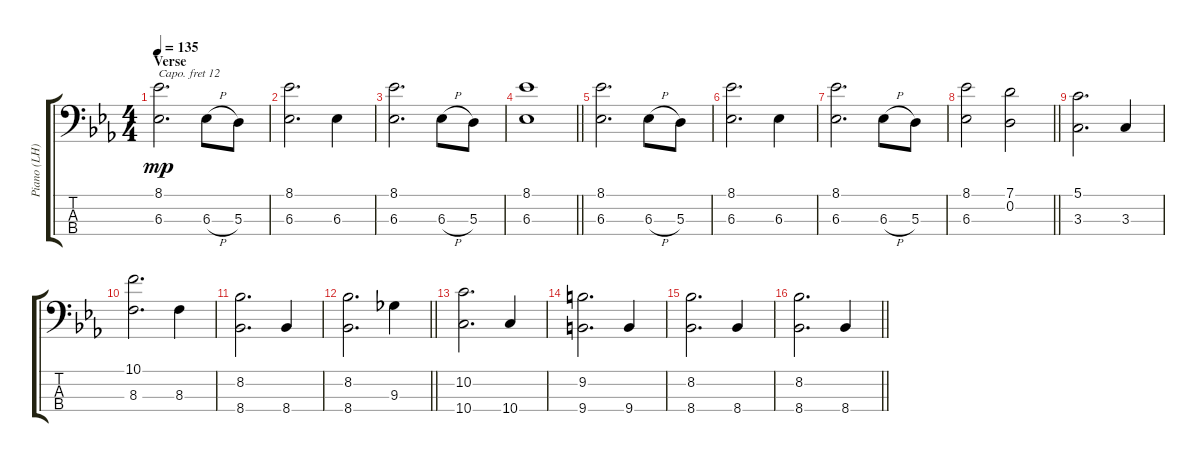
\track ("Piano (LH)" "Piano (LH)") {instrument acousticgrandpiano}
\staff {score tabs}
\capo 12
\tuning (G2 D2 A1 D1) {hide}
\ts (4 4)
\section ("" "Verse")
\tempo 135
\clef f4
\ks eb
(8.1 6.3).2{d dy mp} 6.3{h}.8 5.3.8 |
(8.1 6.3).2{d} 6.3.4 |
(8.1 6.3).2{d} 6.3{h}.8 5.3.8 |
\barLineRight lightlight
(8.1 6.3).1 |
\section ("" "")
(8.1 6.3).2{d} 6.3{h}.8 5.3.8 |
(8.1 6.3).2{d} 6.3.4 |
(8.1 6.3).2{d} 6.3{h}.8 5.3.8 |
\barLineRight lightlight
(8.1 6.3).2 (7.1 0.2).2 |
\section ("" "")
(5.1 3.3).2{d} 3.3.4 |
(10.1 8.3).2{d} 8.3.4 |
(8.2 8.4).2{d} 8.4.4 |
\barLineRight lightlight
(8.2 8.4).2{d} 9.3.4 |
\section ("" "")
(10.2 10.4).2{d} 10.4.4 |
(9.2 9.4).2{d} 9.4.4 |
(8.2 8.4).2{d} 8.4.4 |
\barLineRight lightlight
(8.2 8.4).2{d} 8.4.4
